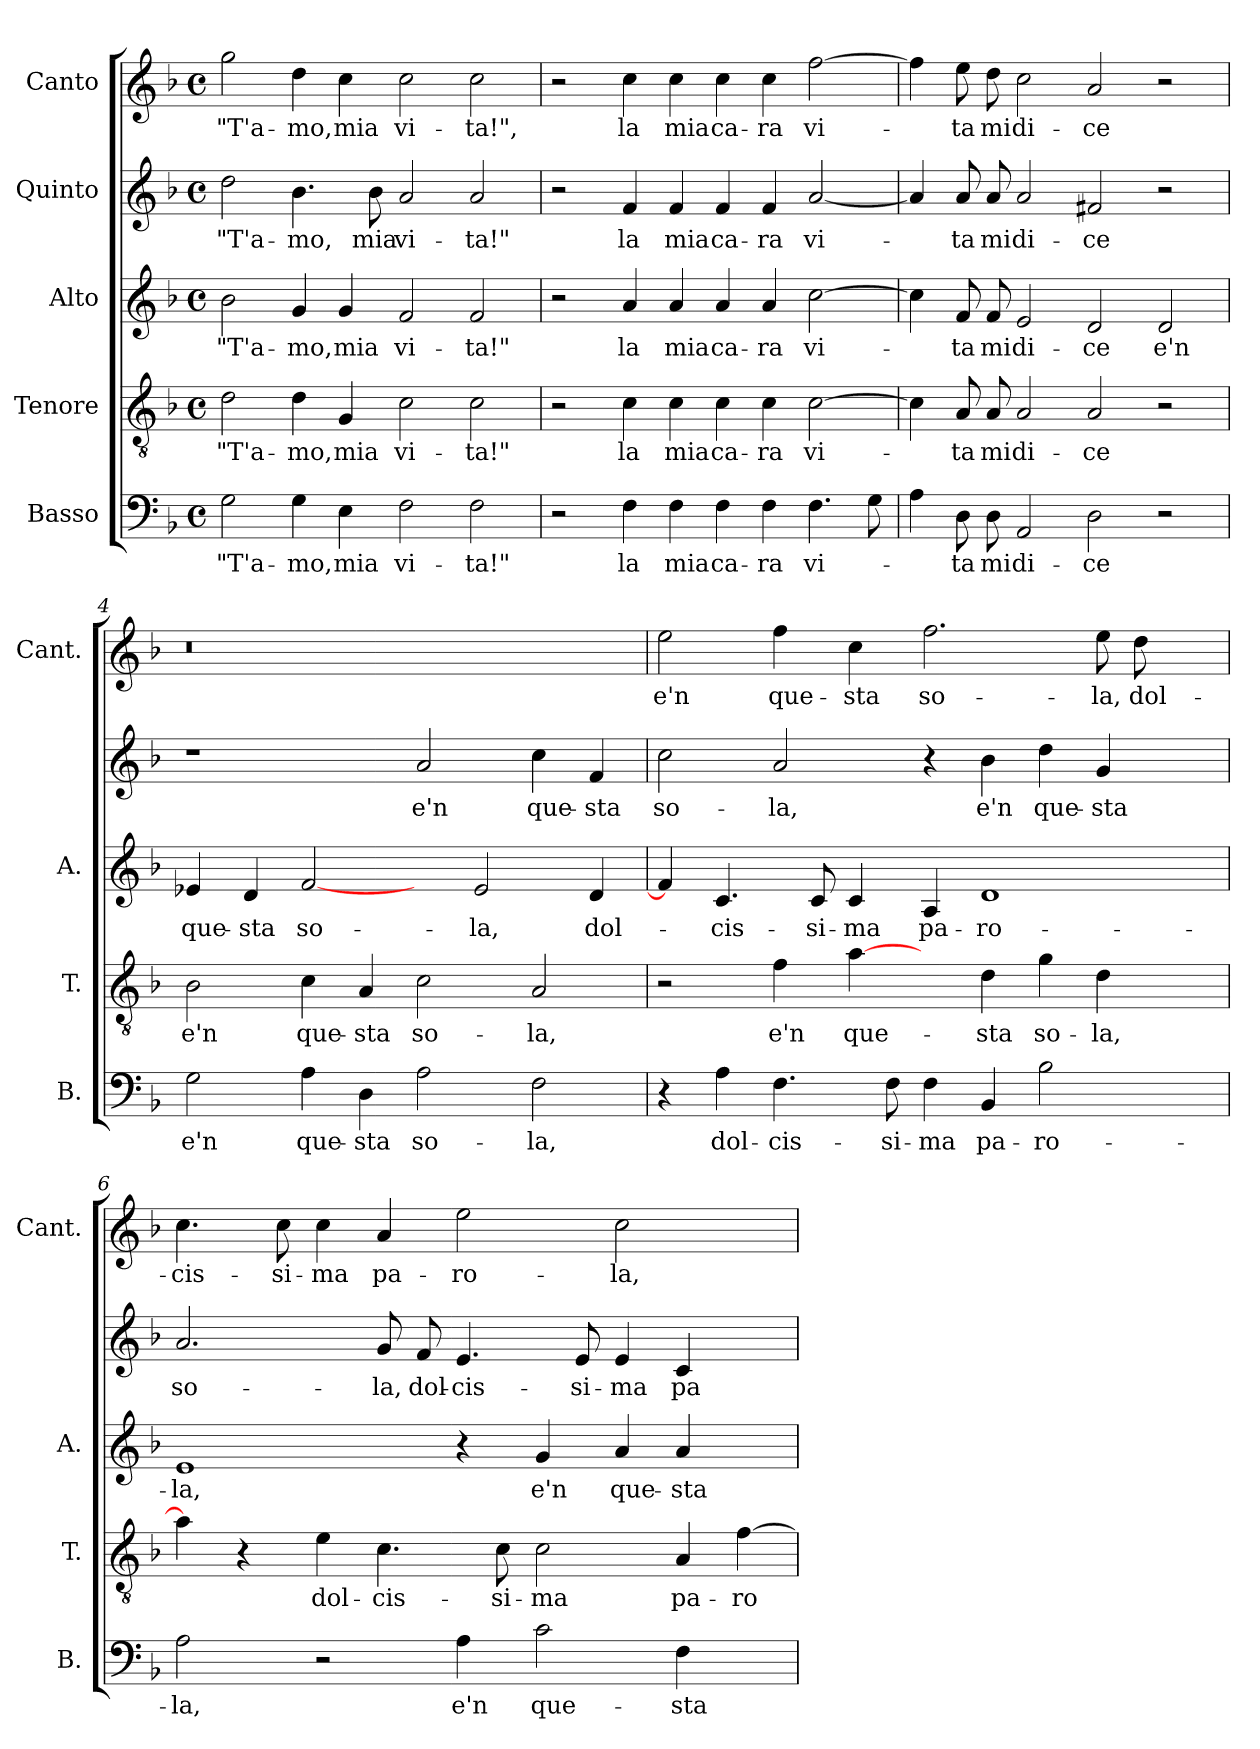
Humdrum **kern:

**kern	**text	**kern	**text	**kern	**text	**kern	**text	**kern	**text
*part5	*part5	*part4	*part4	*part3	*part3	*part2	*part2	*part1	*part1
*staff5	*staff5	*staff4	*staff4	*staff3	*staff3	*staff2	*staff2	*staff1	*staff1
*I"Basso	*	*I"Tenore	*	*I"Alto	*	*I"Quinto	*	*I"Canto	*
*I'B.	*	*I'T.	*	*I'A.	*	*	*	*I'Cant.	*
*clefF4	*	*clefGv2	*	*clefG2	*	*clefG2	*	*clefG2	*
*k[b-]	*	*k[b-]	*	*k[b-]	*	*k[b-]	*	*k[b-]	*
*F:	*	*F:	*	*F:	*	*F:	*	*F:	*
*M4/4	*	*M4/4	*	*M4/4	*	*M4/4	*	*M4/4	*
*met(c)	*	*met(c)	*	*met(c)	*	*met(c)	*	*met(c)	*
=1	=1	=1	=1	=1	=1	=1	=1	=1	=1
2G\	"T'a-	2d\	"T'a-	2b-\	"T'a-	2dd\	"T'a-	2gg\	"T'a-
4G\	-mo,	4d\	-mo,	4g/	-mo,	4.b-\	-mo,	4dd\	-mo,
4E\	mia	4G/	mia	4g/	mia	.	.	4cc\	mia
.	.	.	.	.	.	8b-\	mia	.	.
2F\	vi-	2c\	vi-	2f/	vi-	2a/	vi-	2cc\	vi-
2F\	-ta!"	2c\	-ta!"	2f/	-ta!"	2a/	-ta!"	2cc\	-ta!",
=2	=2	=2	=2	=2	=2	=2	=2	=2	=2
2r	.	2r	.	2r	.	2r	.	2r	.
4F\	la	4c\	la	4a/	la	4f/	la	4cc\	la
4F\	mia	4c\	mia	4a/	mia	4f/	mia	4cc\	mia
4F\	ca-	4c\	ca-	4a/	ca-	4f/	ca-	4cc\	ca-
4F\	-ra	4c\	-ra	4a/	-ra	4f/	-ra	4cc\	-ra
4.F\	vi-	[2c\	vi-	[2cc\	vi-	[2a/	vi-	[2ff\	vi-
8G\	.	.	.	.	.	.	.	.	.
=3	=3	=3	=3	=3	=3	=3	=3	=3	=3
4A\	.	4c\]	.	4cc\]	.	4a/]	.	4ff\]	.
8D\	-ta	8A/	-ta	8f/	-ta	8a/	-ta	8ee\	-ta
8D\	mi	8A/	mi	8f/	mi	8a/	mi	8dd\	mi
2AA/	di-	2A/	di-	2e/	di-	2a/	di-	2cc\	di-
2D\	-ce	2A/	-ce	2d/	-ce	2f#X/	-ce	2a/	-ce
2r	.	2r	.	2d/	e'n	2r	.	2r	.
=4	=4	=4	=4	=4	=4	=4	=4	=4	=4
!	!	!	!	!	!	!	!	!LO:N:vis=0	!
2G\	e'n	2B-\	e'n	4e-X/	que-	1r	.	1r	.
.	.	.	.	4d/	-sta	.	.	.	.
4A\	que-	4c\	que-	[2f/	so-	.	.	.	.
4D\	-sta	4A/	-sta	.	.	.	.	.	.
2A\	so-	2c\	so-	4ryy	.	2a/	e'n	1ryy	.
.	.	.	.	2e-/	-la,	.	.	.	.
2F\	-la,	2A/	-la,	.	.	4cc\	que-	.	.
.	.	.	.	4d/	dol-	4f/	-sta	.	.
!!LO:LB:g=z
=5	=5	=5	=5	=5	=5	=5	=5	=5	=5
4r	.	2r	.	4f/]	.	2cc\	so-	2ee\	e'n
4A\	dol-	.	.	4.c/	-cis-	.	.	.	.
4.F\	-cis-	4f\	e'n	.	.	2a/	-la,	4ff\	que-
.	.	.	.	8c/	-si-	.	.	.	.
.	.	[4a\	que-	4c/	-ma	.	.	4cc\	-sta
8F\	-si-	.	.	.	.	.	.	.	.
4F\	-ma	4ryy	.	4A/	pa-	4r	.	2.ff\	so-
4BB-/	pa-	4d\	-sta	1d/	-ro-	4b-\	e'n	.	.
2B-\	-ro-	4g\	so-	.	.	4dd\	que-	.	.
.	.	4d\	-la,	.	.	4g/	-sta	8ee\	-la,
.	.	.	.	.	.	.	.	8dd\	dol-
4ryy	.	4ryy	.	.	.	4ryy	.	4ryy	.
=6	=6	=6	=6	=6	=6	=6	=6	=6	=6
2A\	-la,	4a\]	.	1e/	-la,	2.a/	so-	4.cc\	-cis-
.	.	4r	.	.	.	.	.	.	.
.	.	.	.	.	.	.	.	8cc\	-si-
2r	.	4e\	dol-	.	.	.	.	4cc\	-ma
.	.	4.c\	-cis-	.	.	8g/	-la,	4a/	pa-
.	.	.	.	.	.	8f/	dol-	.	.
4A\	e'n	.	.	4r	.	4.e/	-cis-	2ee\	-ro-
.	.	8c\	-si-	.	.	.	.	.	.
2c\	que-	2c\	-ma	4g/	e'n	.	.	.	.
.	.	.	.	.	.	8e/	-si-	.	.
.	.	.	.	4a/	que-	4e/	-ma	2cc\	-la,
4F\	-sta	4A/	pa-	4a/	-sta	4c/	pa-	.	.
4ryy	.	[4f\	-ro-	4ryy	.	4ryy	.	4ryy	.
=	=	=	=	=	=	=	=	=	=
*-	*-	*-	*-	*-	*-	*-	*-	*-	*-
